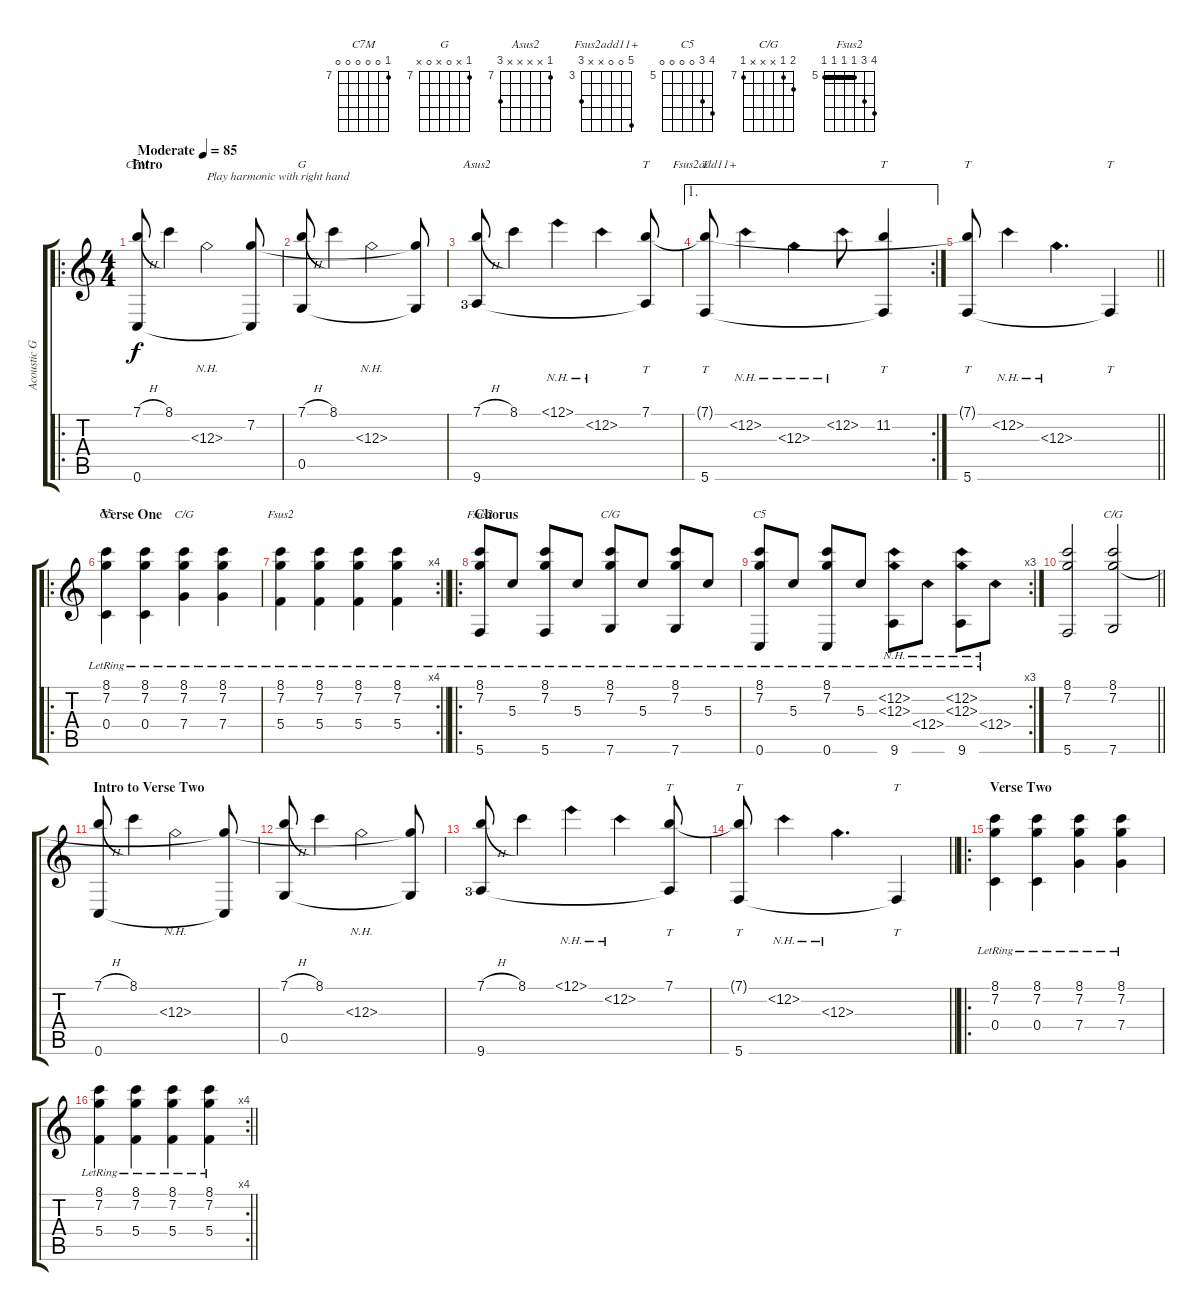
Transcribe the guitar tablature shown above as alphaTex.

\track ("Acoustic Guitar" "Acoustic G") {instrument acousticguitarsteel}
\staff {score tabs}
\tuning (E4 C4 G3 C3 G2 C2) {hide}
\chord ("C7M" 7 0 0 0 0 0) {firstfret 7}
\chord ("G" 7 x 0 x 0 x) {firstfret 7}
\chord ("Asus2" 7 x x x x 9) {firstfret 7}
\chord ("Fsus2add11+" 7 0 0 x x 5) {firstfret 3}
\chord ("C5" 8 7 x 0 x x) {firstfret 7}
\chord ("C/G" 8 7 x 7 x x) {firstfret 7}
\chord ("Fsus2" 8 7 x 5 x x) {firstfret 5}
\chord ("Fsus2" 8 7 5 5 5 5) {firstfret 5 barre 5}
\chord ("C/G" 8 7 5 x x 7) {firstfret 5}
\chord ("C5" 8 7 0 0 0 0) {firstfret 5}
\chord ("C/G" 8 7 x x x 7) {firstfret 7}
\ro
\ts (4 4)
\section ("" "Intro")
\tempo (85 "Moderate")
\clef g2
\ks c
(7.1{h} 0.6).8{ch "C7M" dy f instrument acousticguitarsteel} 8.1.4 12.3{nh}.2{txt "Play harmonic with right hand"} (7.2 0.6{t}).8 |
(7.1{h} 0.5).8{ch "G"} 8.1.4 12.3{nh}.2 (7.2{t} 0.5{t}).8 |
(7.1{h} 9.6{lf 4}).8{ch "Asus2"} 8.1.4 12.1{nh}.4 12.2{nh}.4 (7.1 9.6{t}).8{tt} |
\ae 1
\rc 2
(7.1{t} 5.6).8{tt ch "Fsus2add11+"} 12.2{nh}.4 12.3{nh}.4 12.2{nh}.8 (11.2 5.6{t}).4{tt} |
\barLineRight lightlight
(7.1{t} 5.6).8{tt} 12.2{nh}.4 12.3{nh}.4{d} 5.6{t}.4{tt} |
\ro
\section ("" "Verse One")
(8.1{lr} 7.2{lr} 0.4).4{ch "C5"} (8.1{lr} 7.2{lr} 0.4).4 (8.1{lr} 7.2{lr} 7.4).4{ch "C/G"} (8.1{lr} 7.2{lr} 7.4).4 |
\rc 4
\barLineRight lightlight
(8.1{lr} 7.2{lr} 5.4).4{ch "Fsus2"} (8.1{lr} 7.2{lr} 5.4).4 (8.1{lr} 7.2{lr} 5.4).4 (8.1{lr} 7.2{lr} 5.4).4 |
\ro
\section ("" "Chorus")
(8.1{lr} 7.2{lr} 5.6{lr}).8{ch "Fsus2"} 5.3{lr}.8 (8.1{lr} 7.2{lr} 5.6{lr}).8 5.3{lr}.8 (8.1{lr} 7.2{lr} 7.6{lr}).8{ch "C/G"} 5.3{lr}.8 (8.1{lr} 7.2{lr} 7.6{lr}).8 5.3{lr}.8 |
\rc 3
(8.1{lr} 7.2{lr} 0.6{lr}).8{ch "C5"} 5.3{lr}.8 (8.1{lr} 7.2{lr} 0.6{lr}).8 5.3{lr}.8 (12.2{nh lr} 12.3{nh lr} 9.6{lr}).8 12.4{nh lr}.8 (12.2{nh lr} 12.3{nh lr} 9.6{lr}).8 12.4{nh lr}.8 |
\barLineRight lightlight
(8.1 7.2 5.6).2 (8.1 7.2 7.6).2{ch "C/G"} |
\section ("" "Intro to Verse Two")
(7.1{h} 0.6).8 8.1.4 12.3{nh}.2 (7.2{t} 0.6{t}).8 |
(7.1{h} 0.5).8 8.1.4 12.3{nh}.2 (7.2{t} 0.5{t}).8 |
(7.1{h} 9.6{lf 4}).8 8.1.4 12.1{nh}.4 12.2{nh}.4 (7.1 9.6{t}).8{tt} |
\barLineRight lightlight
(7.1{t} 5.6).8{tt} 12.2{nh}.4 12.3{nh}.4{d} 5.6{t}.4{tt} |
\ro
\section ("" "Verse Two")
(8.1{lr} 7.2{lr} 0.4).4 (8.1{lr} 7.2{lr} 0.4).4 (8.1{lr} 7.2{lr} 7.4).4 (8.1{lr} 7.2{lr} 7.4).4 |
\rc 4
\barLineRight lightlight
(8.1{lr} 7.2{lr} 5.4).4 (8.1{lr} 7.2{lr} 5.4).4 (8.1{lr} 7.2{lr} 5.4).4 (8.1{lr} 7.2{lr} 5.4).4
